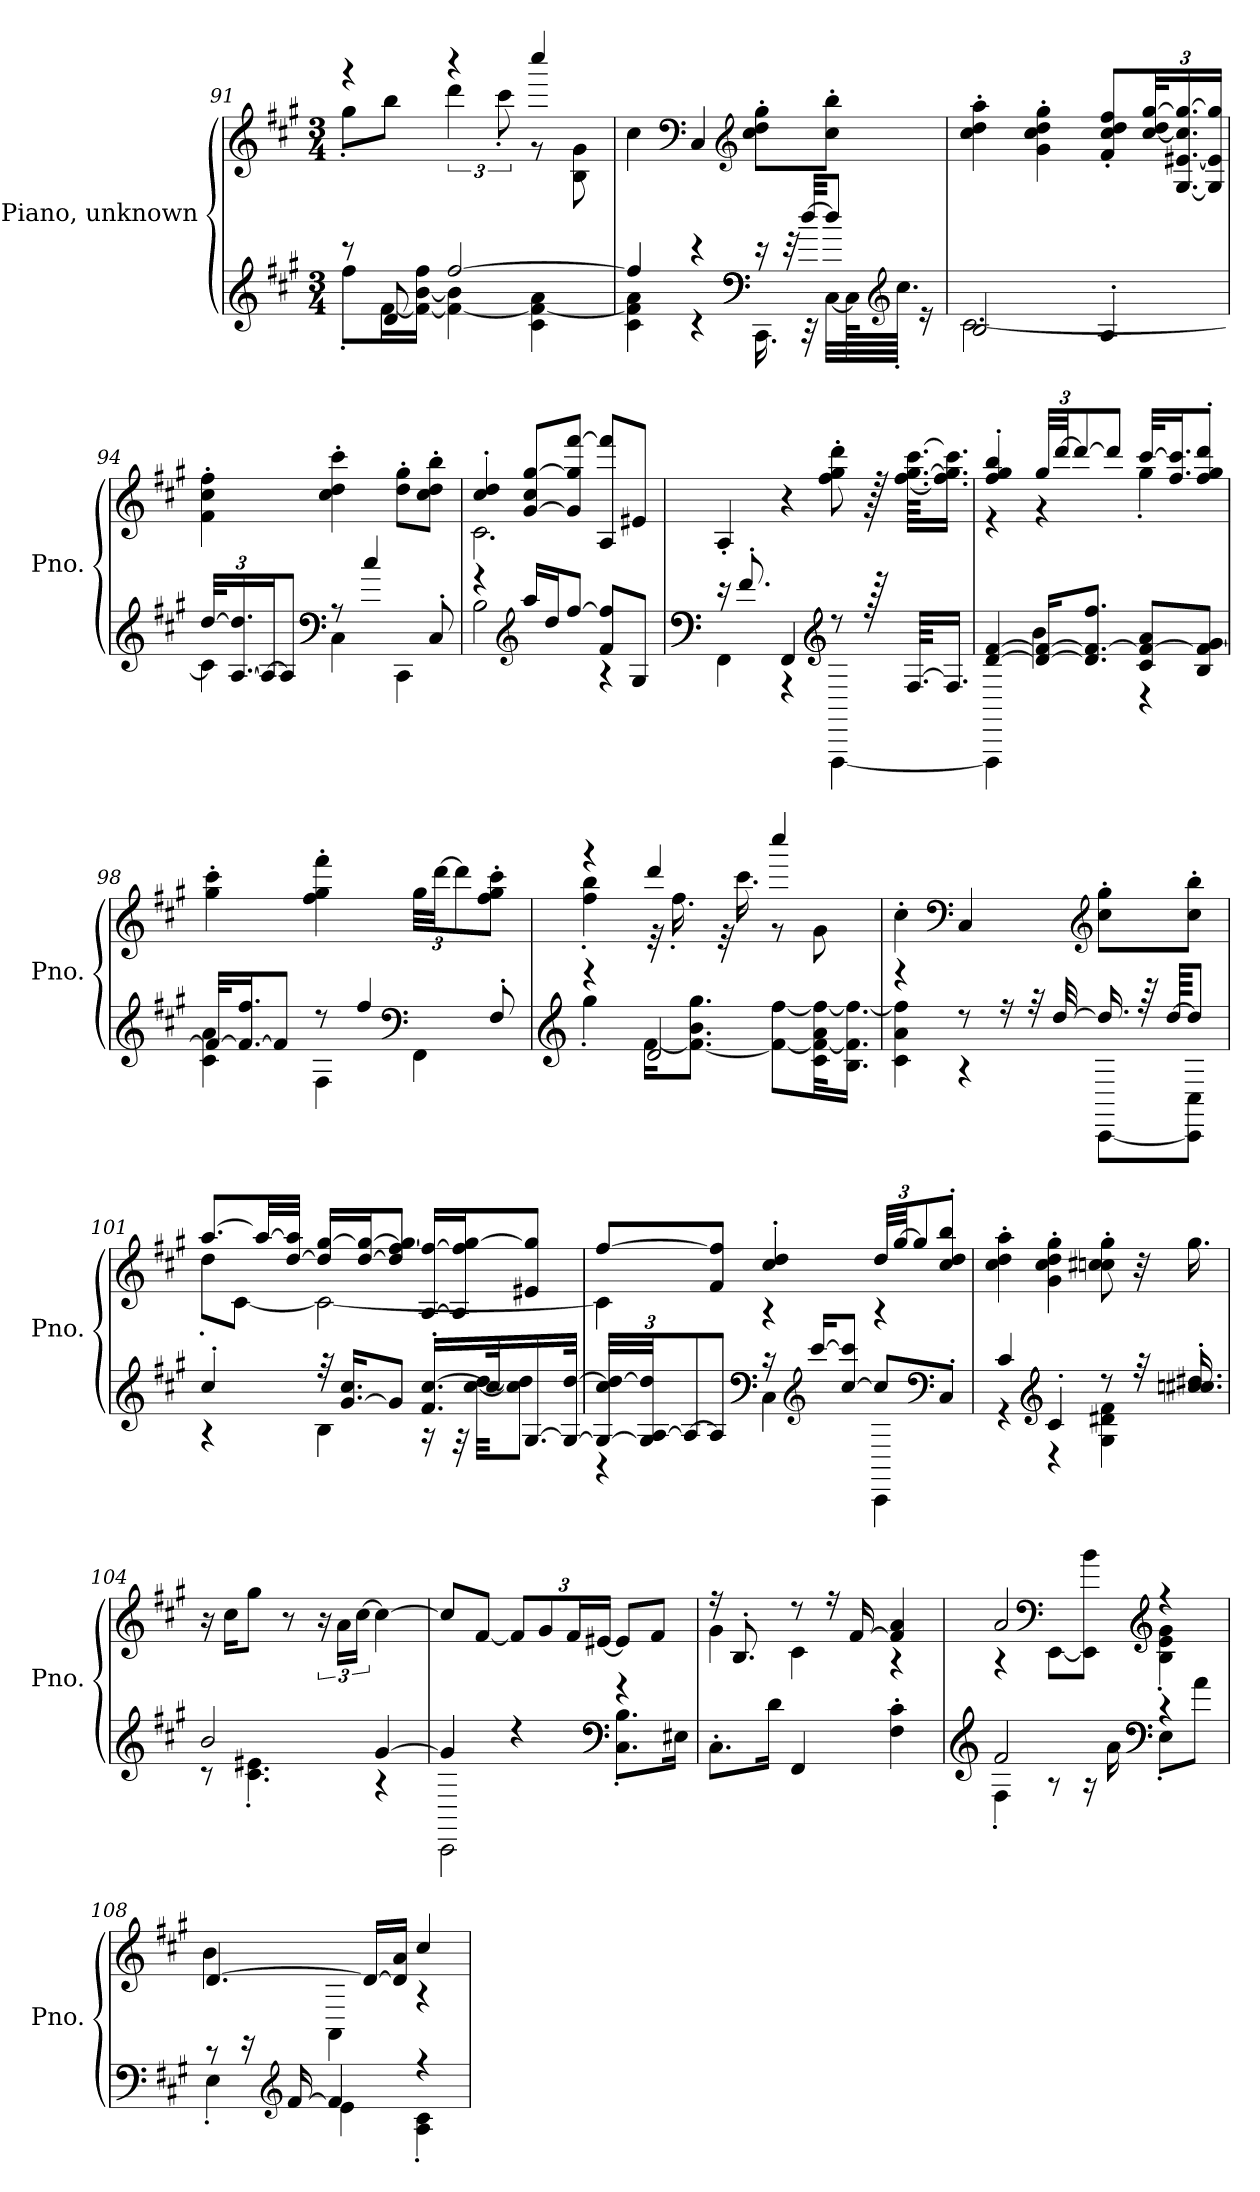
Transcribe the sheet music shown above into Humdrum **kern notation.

**kern	**kern
*part1	*part1
*staff2	*staff1
*I"Piano, unknown	*
*I'Pno.	*
*clefG2	*clefG2
*k[f#c#g#]	*k[f#c#g#]
*M3/4	*M3/4
=91	=91
*^	*^
8r	8ff#'\L	4r	8gg#'\L
8d/	[16f#\L	.	8bb\J
.	16f#\_ [16b\ 16ff#\JJ	.	.
[2ff#/	4f#\_ 4b\]	4r	6ddd\
.	.	.	12ccc#'\
.	4c#\ 4f#\_ 4a\	4cccc#/	8r
.	.	.	8B\ 8g#\
*	*	*v	*v
!!LO:LB:g=z
=92	=92	=92
4ff#/]	4c#\ 4f#\] 4a\	4cc#\
*	*	*clefF4
4r	4r	4C#/
*clefF4	*	*clefG2
16r	16.CC#\	8cc#\' 8dd\' 8gg#\'L
32r	.	.
[32dd/KKL	32r	.
8dd/J]	[32C#\LLL	8cc#\' 8bb\'J
.	128C#\KL]	.
*clefG2	*	*
.	64.cc#'\JJJJ	.
.	16r	.
=93	=93	=93
2B/	[2.c#\	4cc#\' 4dd\' 4aa\'
.	.	4g#\' 4cc#\' 4dd\' 4gg#\'
4A'/	.	8f#/' 8cc#/' 8dd/' 8ff#/'L
*	*	*Xbrackettup
.	.	[48cc#/ 48dd/ [48gg#/KL
.	.	[24.G#/ [24.e#X/ 24.cc#/] 24.gg#/_
.	.	24G#/] 24e#/] 24gg#/]JJ
=94	=94	=94
*Xbrackettup	*	*
[48dd/KLL	4c#\]	4f#\' 4cc#\' 4ff#\'
[24.A/ 24.dd/]	.	.
24A/J_	.	.
8A/J]	.	.
*clefF4	*	*
8r	4C#\	4cc#\' 4dd\' 4ccc#\'
4cc#/	.	.
.	4CC#\	8dd\' 8gg#\'L
8C#'/	.	8cc#\' 8dd\' 8bb\'J
!!LO:LB:g=z
=95	=95	=95
*	*	*^
4r	2B\	4cc#/' 4dd/'	2.c#\
*clefG2	*	*	*
16aa/LL	.	[8g#/ 8cc#/ [8gg#/L	.
16dd/J	.	.	.
[8ff#/J	.	8g#/] 8gg#/] [8fff#/J	.
8f#/ 8ff#/]L	4r	8A/ 8fff#/]L	.
8G#/J	.	8e#X/J	.
*	*	*v	*v
=96	=96	=96
*clefF4	*	*
16r	4FF#\	4A'/
8.f#'/	.	.
4FF#/	4r	4r
*clefG2	*	*
8r	[4FFF#\	8ff#\' 8gg#\' 8ddd\'
128r	.	128r
[64.F#/KKLL	.	[64.ff#\ [64.gg#\ [64.ccc#\KKLL
16.F#/JJ]	.	16.ff#\] 16.gg#\] 16.ccc#\]JJ
=97	=97	=97
*	*	*^
[4d/ [4f#/	4FFF#\]	4ff#/' 4gg#/' 4bb/'	4r
16d/_ 16f#/_KL	4b\	48gg#/LLL	4r
.	.	[48ddd/JJ	.
.	.	12ddd/_	.
8.d/] 8.f#/_ 8.ff#/J	.	.	.
.	.	8ddd/J]	.
8c#/ 8f#/_ 8a/L	4r	[32ccc#/KLL	4gg#'\
.	.	16.ff#/ 16.ccc#/]J	.
8B/ 8f#/_ 8g#/J	.	8ff#/' 8gg#/' 8ddd/'J	.
*	*	*v	*v
!!LO:LB:g=z
=98	=98	=98
32f#/KLL_	4c#\ 4a\	4gg#\' 4ccc#\'
16.f#/_ 16.ff#/J	.	.
8f#/J]	.	.
8r	4F#\	4ff#\' 4gg#\' 4fff#\'
4ff#/	.	.
*clefF4	*	*
.	4FF#\	48gg#\LLL
.	.	[48ddd\JJ
.	.	12ddd\]
8F#'/	.	8ff#\' 8gg#\' 8ccc#\'J
=99	=99	=99
*clefG2	*	*
*	*	*^
4r	4gg#'\	4r	4ff#\' 4bb\'
2d/	[16f#\KL	4ddd/	32r
.	.	.	16.ff#'\
.	8.f#\_ 8.b\ 8.gg#\J	.	.
.	.	.	32r
.	.	.	16.ccc#\
.	8f#\_ [8ff#\L	4cccc#/	8r
.	32c#\ 32f#\_ 32a\ 32ff#\_KL	.	8g#\
.	16.B\ 16.f#\] 16.ff#\_JJ	.	.
*	*	*v	*v
=100	=100	=100
4r	4c#\ 4a\ 4ff#\]	4cc#'\
*	*	*clefF4
8r	4r	4C#/
16r	.	.
32r	.	.
[32dd/	.	.
*	*	*clefG2
16.dd/]	[8CC#\L	8cc#\' 8gg#\'L
64r	.	.
[64dd/KKKL	.	.
8dd/J]	8CC#\] 8C#\J	8cc#\' 8bb\'J
!!LO:LB:g=z
=101	=101	=101
*	*	*^
4cc#'/	4r	[8.aa/L	8dd'\L
.	.	.	[8c#\J
.	.	32aa/LL_	.
.	.	[32dd/ 32aa/]JJJ	.
32r	4B\	16dd/] [16gg#/LL	2c#\_
[16.g#/ 16.cc#/KL	.	.	.
.	.	[16dd/ 16gg#/_J	.
8g#/J]	.	8dd/] [8ff#/ 8gg#/]J	.
16.f#/' [16.cc#/'LL	16r	[16A/ 16ff#/_LL	.
.	32r	16A/] 16ff#/] [16gg#/J	.
32cc#/K]	[32cc#\ [32dd\KKL	.	.
[16.G#/	8cc#\] 8dd\]J	8e#X/ 8gg#/]J	.
32G#/_ [32dd/JJk	.	.	.
=102	=102	=102	=102
48G#/_ 48cc#/ 48dd/_LLL	4r	[8ff#/L	4c#\]
48G#/] [48A/ 48dd/]JJ	.	.	.
12A/_	.	.	.
8A/J]	.	8f#/ 8ff#/]J	.
*clefF4	*	*	*
16r	4C#\	4cc#/' 4dd/'	4r
*clefG2	*	*	*
[16ccc#/KL	.	.	.
[8cc#/ 8ccc#/]J	.	.	.
8cc#/L]	4CC#\	48dd/LLL	4r
.	.	[48gg#/JJ	.
.	.	12gg#/]	.
*clefF4	*	*	*
8C#'/J	.	8cc#/' 8dd/' 8bb/'J	.
*	*	*v	*v
!!LO:LB:g=z
=103	=103	=103
4c#/	4r	4cc#\' 4dd\' 4aa\'
*clefG2	*	*
4c#'/	4r	4g#\' 4cc#\' 4dd\' 4gg#\'
8r	4G#\ 4d#X\ 4f#\	8ccn\' 8cc#X\' 8gg#\'
32r	.	32r
16.ccn/' 16.cc#X/' 16.dd#X/'	.	16.gg#\
=104	=104	=104
2b/	8r	16r
.	.	16cc#\KL
.	4.c#\' 4.e#X\'	8gg#\J
.	.	8r
*	*	*brackettup
.	.	24r
.	.	24a\LL
.	.	[24cc#\JJ
[4g#/	4r	4cc#\_
=105	=105	=105
4g#/]	2CC#\	8cc#/L]
.	.	[8f#/J
*	*	*Xbrackettup
4r	.	12f#/L]
.	.	12g#/
.	.	24f#/L
.	.	[24e#X/JJ
*clefF4	*	*
4r	8.C#\' 8.B\'L	8e#/L]
.	.	8f#/J
.	16E#X\Jk	.
*v	*v	*
=106	=106
*	*^
8.C#'\L	16r	4g#\
.	8.B'/	.
16d\Jk	.	.
4FF#/	8r	4c#\
.	16r	.
.	[16f#/	.
4F#\' 4c#\'	4f#/] 4a/	4r
!!LO:PB:g=z	!!
=107	=107	=107
*clefG2	*	*
*^	*	*
2f#/	4F#'\	2a/	4r
*	*	*clefF4	*
.	8r	.	[8EE\L
.	16r	.	8EE\] 8b\J
.	16a\	.	.
*clefF4	*	*clefG2	*
4r	8E'\L	4r	4B\' 4e\' 4g#\'
.	8a\J	.	.
=108	=108	=108	=108
8r	4E'\	[4.d/	4b\
16r	.	.	.
*clefG2	*	*	*
[16f#/	.	.	.
4f#/]	4e\	.	4AA\
.	.	16d/LL_	.
.	.	16d/] 16a/JJ	.
4r	4A\' 4c#\'	4cc#/	4r
*v	*v	*	*
*	*v	*v
=	=
*-	*-
